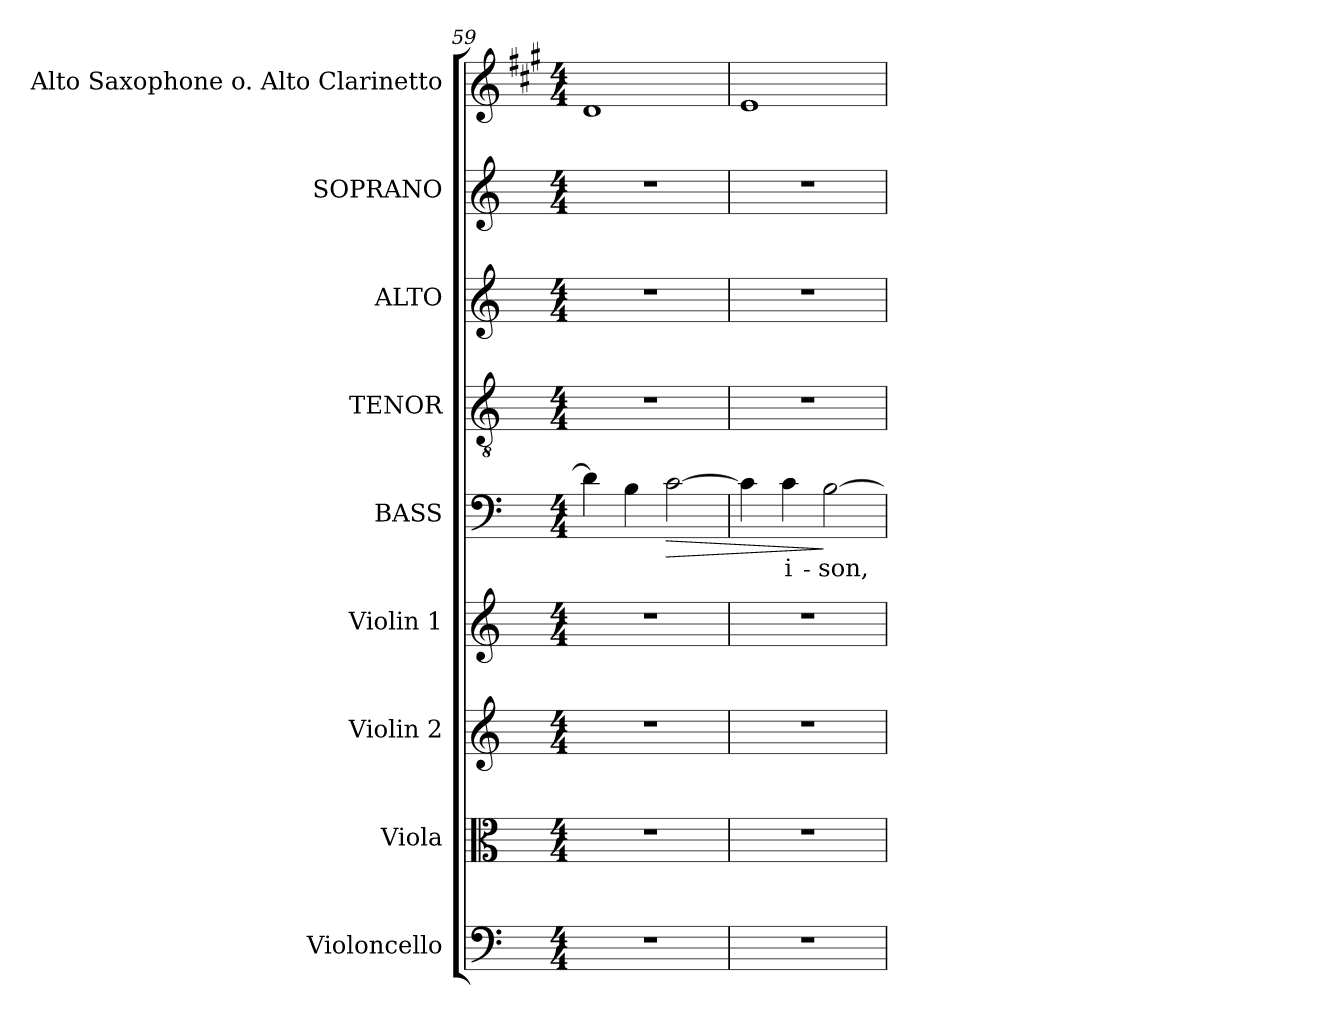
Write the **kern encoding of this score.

**kern	**kern	**kern	**kern	**kern	**text	**dynam	**kern	**kern	**kern	**kern
*part9	*part8	*part7	*part6	*part5	*part5	*part5	*part4	*part3	*part2	*part1
*staff9	*staff8	*staff7	*staff6	*staff5	*staff5	*staff5	*staff4	*staff3	*staff2	*staff1
*I"Violoncello	*I"Viola	*I"Violin 2	*I"Violin 1	*I"BASS	*	*	*I"TENOR	*I"ALTO	*I"SOPRANO	*I"Alto Saxophone o. Alto Clarinetto
*I'Vc.	*I'Vla.	*I'Vln. 2	*I'Vln. 1	*I'B.	*	*	*I'T.	*I'A.	*I'S.	*I'Alto Sax. o. Alto Clar.
*clefF4	*clefC3	*clefG2	*clefG2	*clefF4	*	*	*clefGv2	*clefG2	*clefG2	*clefG2
*	*	*	*	*	*	*	*ITrd7c12	*	*	*ITrd5c9
*k[]	*k[]	*k[]	*k[]	*k[]	*	*	*k[]	*k[]	*k[]	*k[]
*C:	*C:	*C:	*C:	*C:	*	*	*C:	*C:	*C:	*C:
*M4/4	*M4/4	*M4/4	*M4/4	*M4/4	*	*	*M4/4	*M4/4	*M4/4	*M4/4
=59	=59	=59	=59	=59	=59	=59	=59	=59	=59	=59
1r	1r	1r	1r	4di\]	.	.	1r	1r	1r	1Fi
.	.	.	.	4Bi\	.	.	.	.	.	.
!	!	!	!	!	!	!LO:HP:b	!	!	!	!
.	.	.	.	[>2ci\	.	>	.	.	.	.
=60	=60	=60	=60	=60	=60	=60	=60	=60	=60	=60
1r	1r	1r	1r	4ci\]	.	.	1r	1r	1r	1Gi
!	!	!	!	!	!LO:LY:b:color=#000000	!	!	!	!	!
.	.	.	.	4ci\	-i-	.	.	.	.	.
!	!	!	!	!	!LO:LY:b:color=#000000	!	!	!	!	!
.	.	.	.	[>2Bi\	-son,	]	.	.	.	.
=	=	=	=	=	=	=	=	=	=	=
*-	*-	*-	*-	*-	*-	*-	*-	*-	*-	*-
